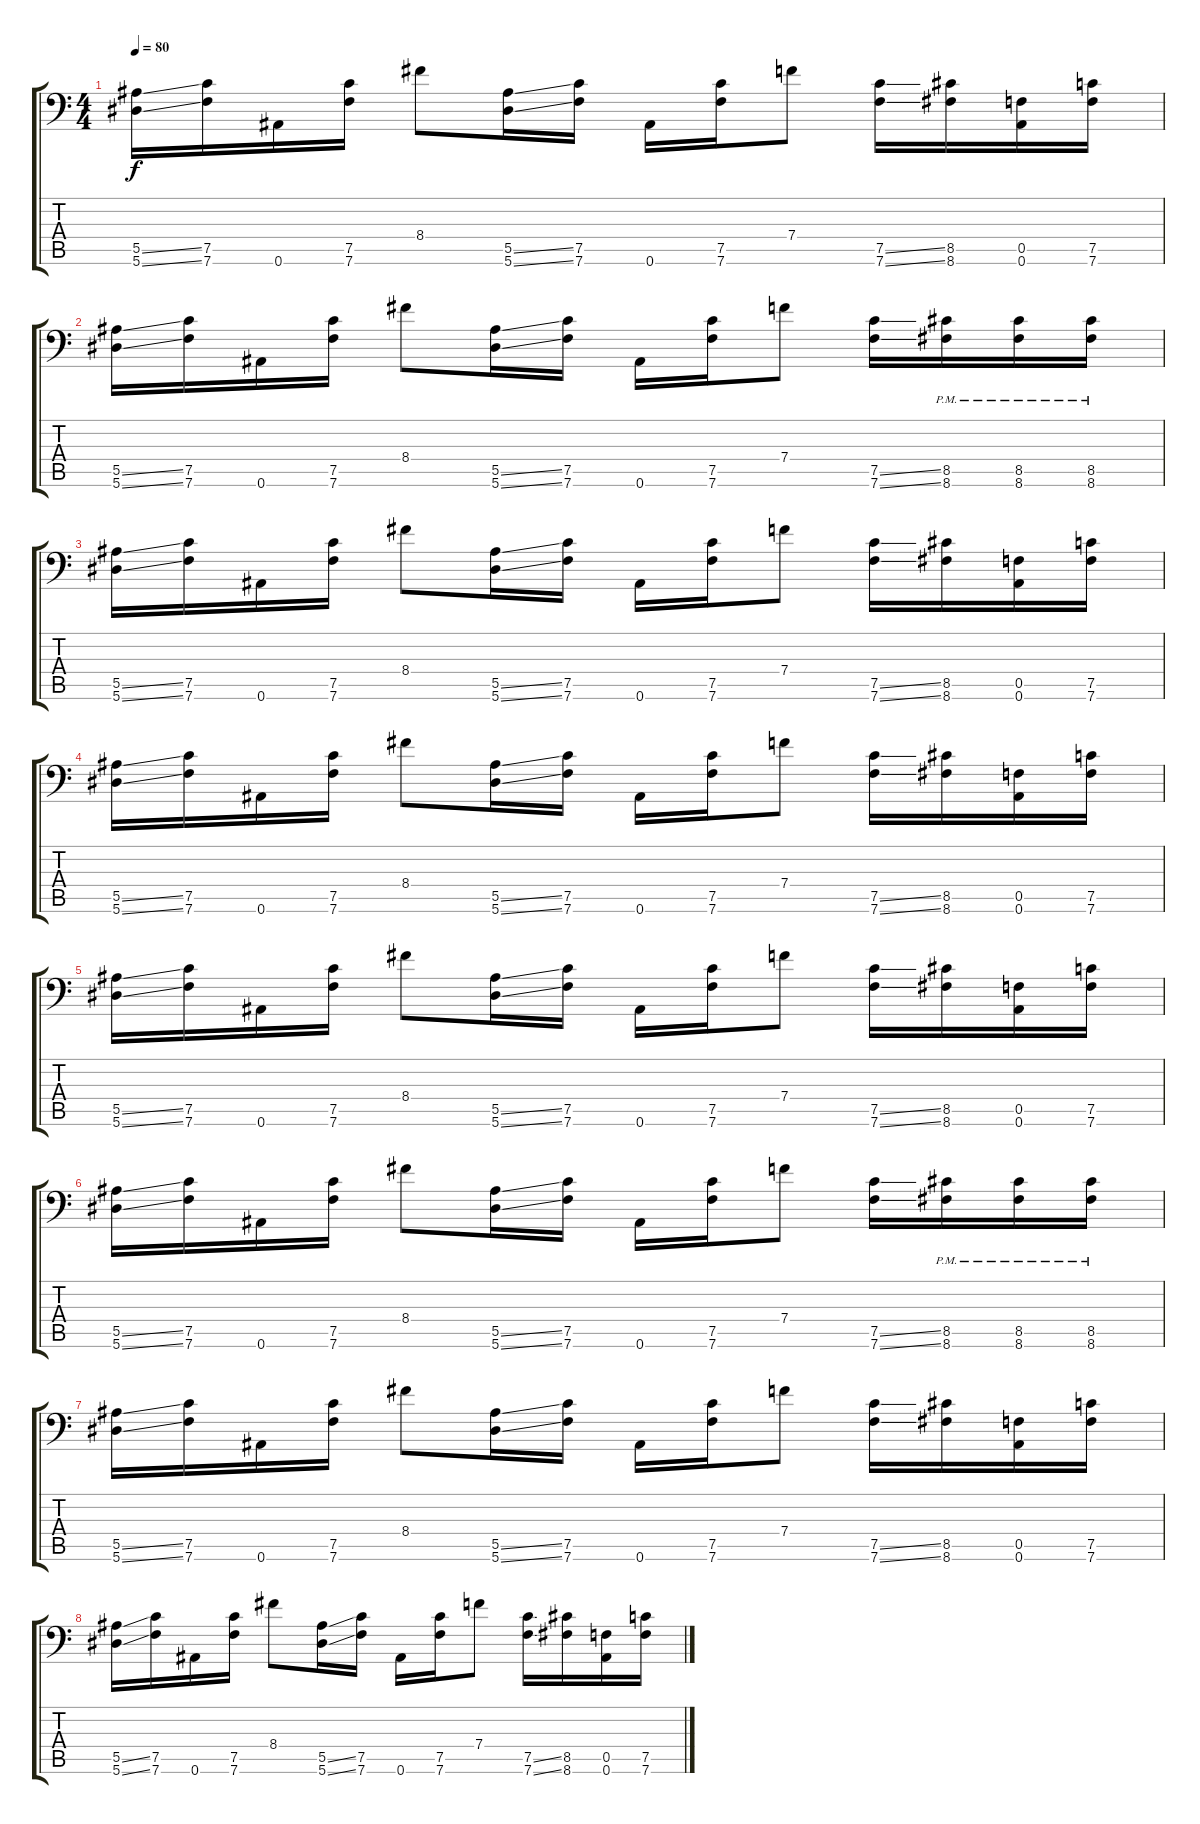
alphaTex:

\track "" {instrument distortionguitar}
\staff {score tabs}
\tuning (C4 G3 Eb3 Bb2 F2 Bb1) {hide}
\ts (4 4)
\tempo 80
\clef f4
\ks c
(5.5{ss} 5.6{ss}).16{dy f} (7.5 7.6).16 0.6.16 (7.5 7.6).16 8.4.8 (5.5{ss} 5.6{ss}).16 (7.5 7.6).16 0.6.16 (7.5 7.6).16 7.4.8 (7.5{ss} 7.6{ss}).16 (8.5 8.6).16 (0.5 0.6).16 (7.5 7.6).16 |
(5.5{ss} 5.6{ss}).16 (7.5 7.6).16 0.6.16 (7.5 7.6).16 8.4.8 (5.5{ss} 5.6{ss}).16 (7.5 7.6).16 0.6.16 (7.5 7.6).16 7.4.8 (7.5{ss} 7.6{ss}).16 (8.5{pm} 8.6{pm}).16 (8.5{pm} 8.6{pm}).16 (8.5{pm} 8.6{pm}).16 |
(5.5{ss} 5.6{ss}).16 (7.5 7.6).16 0.6.16 (7.5 7.6).16 8.4.8 (5.5{ss} 5.6{ss}).16 (7.5 7.6).16 0.6.16 (7.5 7.6).16 7.4.8 (7.5{ss} 7.6{ss}).16 (8.5 8.6).16 (0.5 0.6).16 (7.5 7.6).16 |
(5.5{ss} 5.6{ss}).16 (7.5 7.6).16 0.6.16 (7.5 7.6).16 8.4.8 (5.5{ss} 5.6{ss}).16 (7.5 7.6).16 0.6.16 (7.5 7.6).16 7.4.8 (7.5{ss} 7.6{ss}).16 (8.5 8.6).16 (0.5 0.6).16 (7.5 7.6).16 |
(5.5{ss} 5.6{ss}).16 (7.5 7.6).16 0.6.16 (7.5 7.6).16 8.4.8 (5.5{ss} 5.6{ss}).16 (7.5 7.6).16 0.6.16 (7.5 7.6).16 7.4.8 (7.5{ss} 7.6{ss}).16 (8.5 8.6).16 (0.5 0.6).16 (7.5 7.6).16 |
(5.5{ss} 5.6{ss}).16 (7.5 7.6).16 0.6.16 (7.5 7.6).16 8.4.8 (5.5{ss} 5.6{ss}).16 (7.5 7.6).16 0.6.16 (7.5 7.6).16 7.4.8 (7.5{ss} 7.6{ss}).16 (8.5{pm} 8.6{pm}).16 (8.5{pm} 8.6{pm}).16 (8.5{pm} 8.6{pm}).16 |
(5.5{ss} 5.6{ss}).16 (7.5 7.6).16 0.6.16 (7.5 7.6).16 8.4.8 (5.5{ss} 5.6{ss}).16 (7.5 7.6).16 0.6.16 (7.5 7.6).16 7.4.8 (7.5{ss} 7.6{ss}).16 (8.5 8.6).16 (0.5 0.6).16 (7.5 7.6).16 |
(5.5{ss} 5.6{ss}).16 (7.5 7.6).16 0.6.16 (7.5 7.6).16 8.4.8 (5.5{ss} 5.6{ss}).16 (7.5 7.6).16 0.6.16 (7.5 7.6).16 7.4.8 (7.5{ss} 7.6{ss}).16 (8.5 8.6).16 (0.5 0.6).16 (7.5 7.6).16
